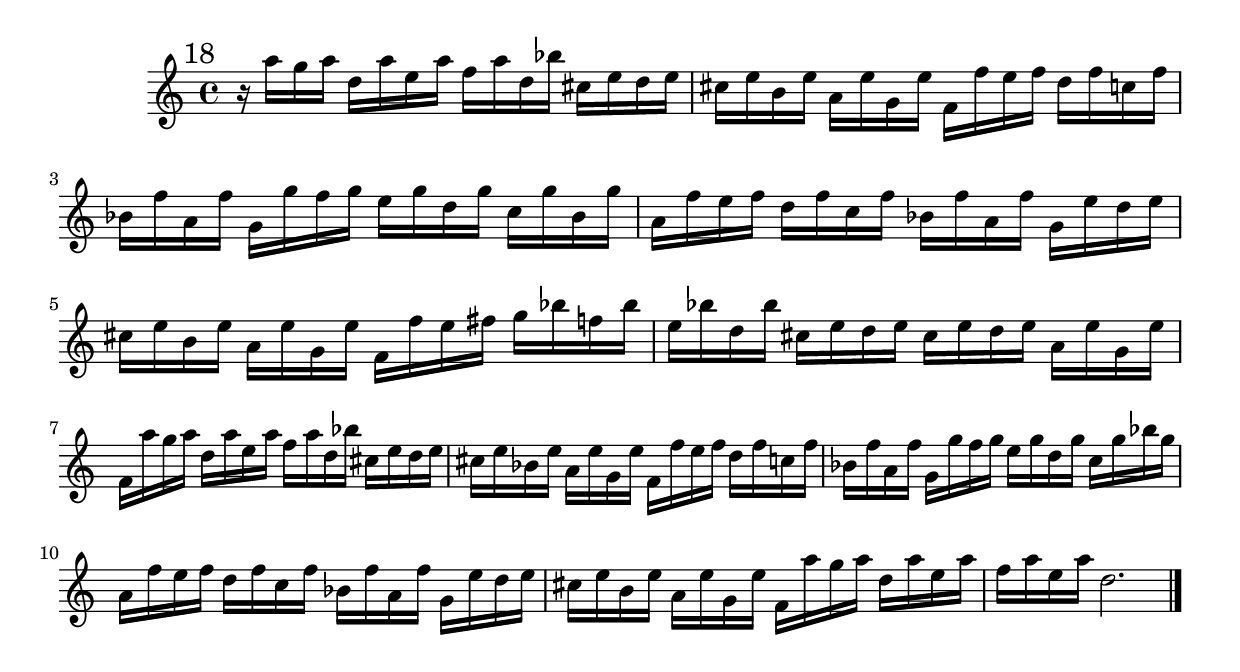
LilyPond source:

%%  diciottesimo_flauto.ly
%%  This file is part of the Earlilypond project
%%  
%%  Copyright (c) 2011-2013 Benjamin Coudrin <benjamin.coudrin@gmail.com>
%%                All Rights Reserved
%%
%%  This program is free software. It comes without any warranty, to
%%  the extent permitted by applicable law. You can redistribute it
%%  and/or modify it under the terms of the Do What The Fuck You Want
%%  To Public License, Version 2, as published by Sam Hocevar. See
%%  http://sam.zoy.org/wtfpl/COPYING for more details.

\time 3/4
\clef treble
\key d \minor
\relative c'' {
  \mark \markup "18"
  r16 a'16[g a] d,[a' e a] f[a d, bes']
  cis,[e d e] cis[e b e] a,[e' g, e']
  f,[f' e f] d[f c f] bes,[f' a, f']
  g,[g' f g] e[g d g] c,[g' bes, g']
  a,[f' e f] d[f c f] bes,[f' a, f']
  g,[e' d e] cis[e b e] a,[e' g, e']
  f,[f' e fis] g[bes f! bes] e,[bes' d, bes']
  cis,[e d e] cis[e d e] a,[e' g, e']
  f,[a' g a] d,[a' e a] f[a d, bes']
  cis,[e d e] cis[e bes e] a,[e' g, e']
  f,[f' e f] d[f c f] bes,[f' a, f']
  g,[g' f g] e[g d g] c,[g' bes g]
  a,[f' e f] d[f c f] bes,[f' a, f']
  g,[e' d e] cis[e b e] a,[e' g, e']
  f,[a' g a] d,[a' e a] f[a e a]
  d,2.
  \bar "|."
  %\break
}
